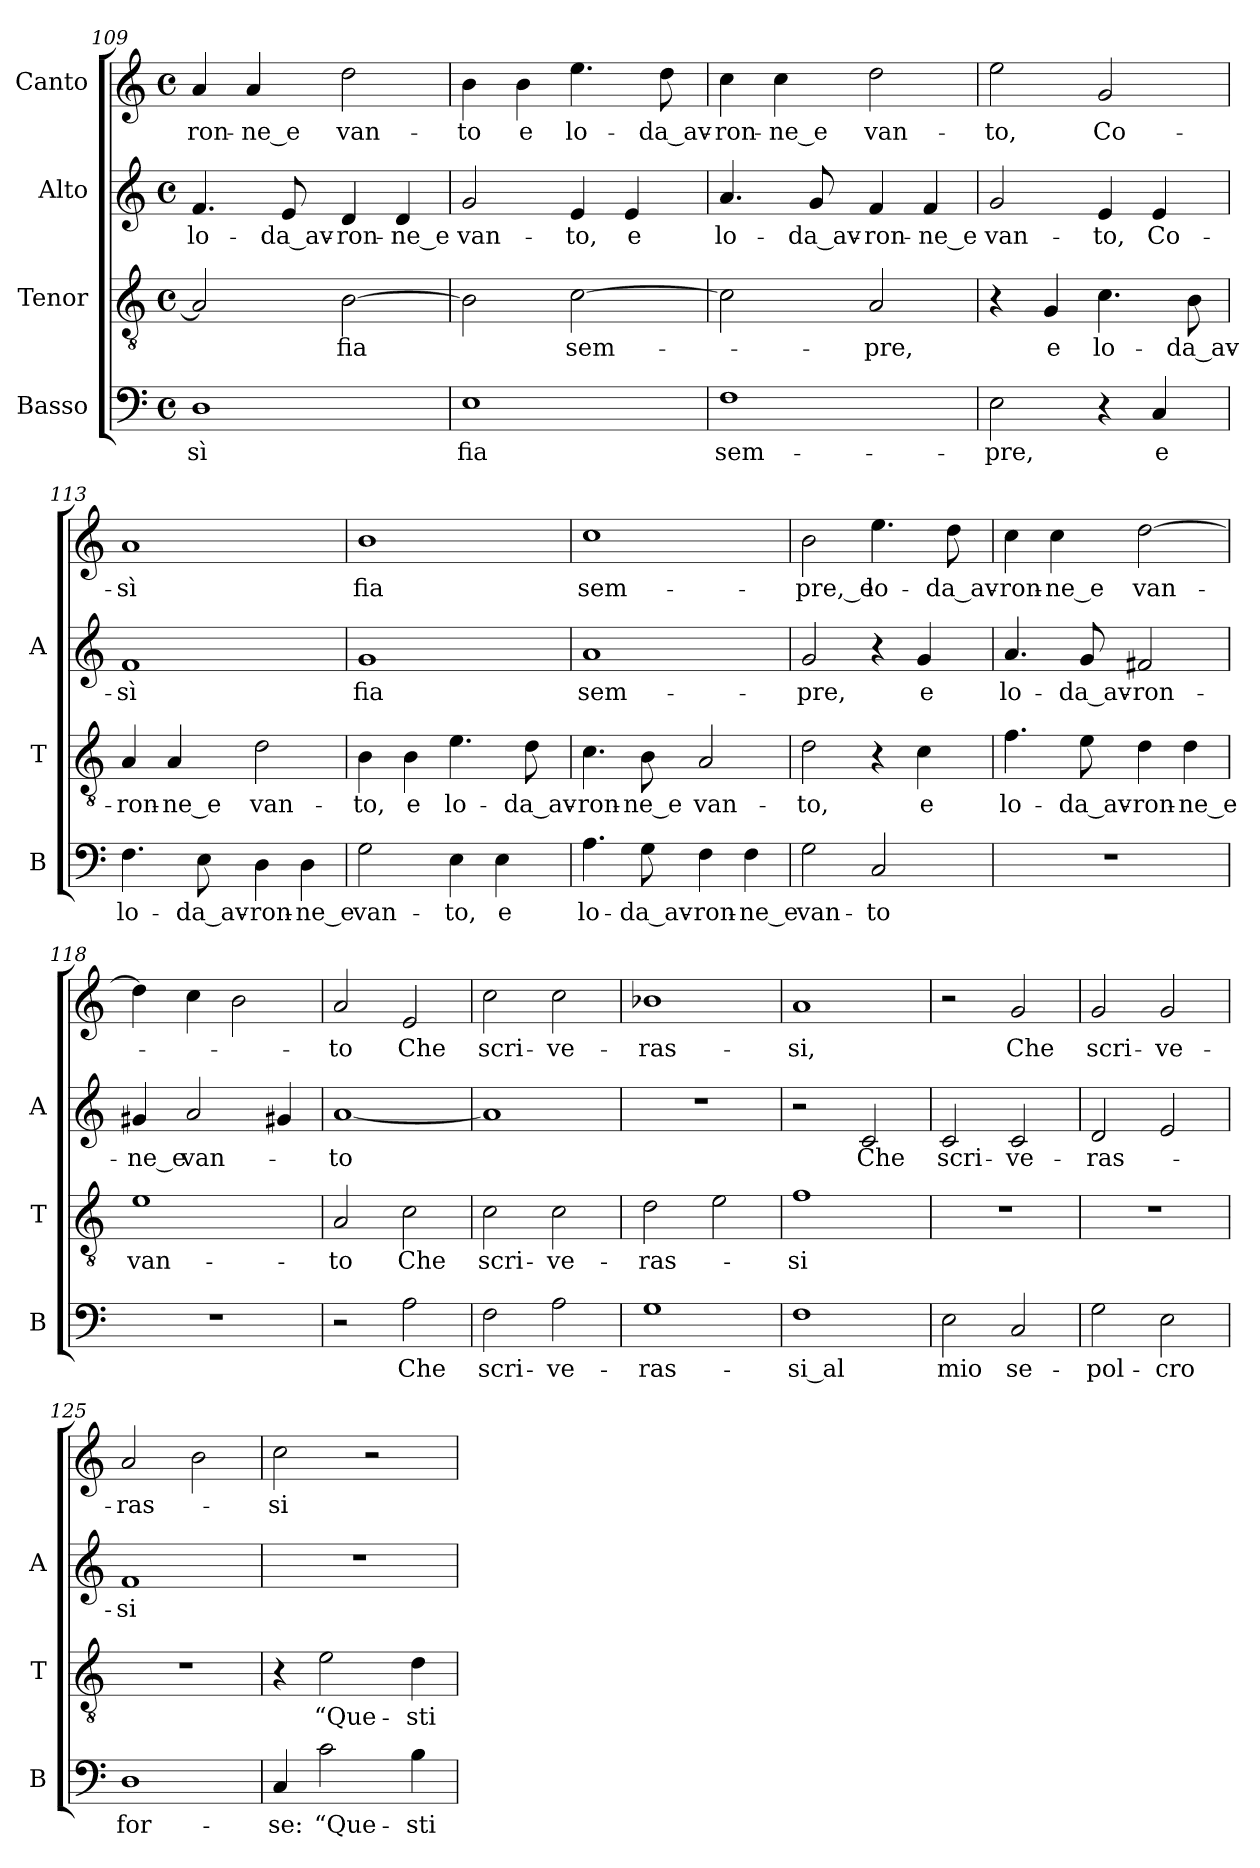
**kern	**text	**kern	**text	**kern	**text	**kern	**text
*part4	*part4	*part3	*part3	*part2	*part2	*part1	*part1
*staff4	*staff4	*staff3	*staff3	*staff2	*staff2	*staff1	*staff1
*I"Basso	*	*I"Tenor	*	*I"Alto	*	*I"Canto	*
*I'B	*	*I'T	*	*I'A	*	*	*
*clefF4	*	*clefGv2	*	*clefG2	*	*clefG2	*
*k[]	*	*k[]	*	*k[]	*	*k[]	*
*C:	*	*C:	*	*C:	*	*C:	*
*M4/4	*	*M4/4	*	*M4/4	*	*M4/4	*
*met(c)	*	*met(c)	*	*met(c)	*	*met(c)	*
=109	=109	=109	=109	=109	=109	=109	=109
1D	-sì	2A]	.	4.f	lo-	4a	ron-
.	.	.	.	.	.	4a	-ne_e
.	.	.	.	8e	da_av-	.	.
.	.	[2B	-fia	4d	ron-	2dd	van-
.	.	.	.	4d	-ne_e	.	.
=110	=110	=110	=110	=110	=110	=110	=110
1E	-fia	2B]	.	2g	van-	4b	-to
.	.	.	.	.	.	4b	-e
.	.	[2c	sem-	4e	-to,	4.ee	lo-
.	.	.	.	4e	-e	.	.
.	.	.	.	.	.	8dd	da_av-
=111	=111	=111	=111	=111	=111	=111	=111
1F	sem-	2c]	.	4.a	lo-	4cc	ron-
.	.	.	.	.	.	4cc	-ne_e
.	.	.	.	8g	da_av-	.	.
.	.	2A	-pre,	4f	ron-	2dd	van-
.	.	.	.	4f	-ne_e	.	.
=112	=112	=112	=112	=112	=112	=112	=112
2E	-pre,	4r	.	2g	van-	2ee	-to,
.	.	4G	-e	.	.	.	.
4r	.	4.c	lo-	4e	-to,	2g	Co-
4C	-e	.	.	4e	Co-	.	.
.	.	8B	da_av-	.	.	.	.
=113	=113	=113	=113	=113	=113	=113	=113
4.F	lo-	4A	ron-	1f	-sì	1a	-sì
.	.	4A	-ne_e	.	.	.	.
8E	da_av-	.	.	.	.	.	.
4D	ron-	2d	van-	.	.	.	.
4D	-ne_e	.	.	.	.	.	.
=114	=114	=114	=114	=114	=114	=114	=114
2G	van-	4B	-to,	1g	-fia	1b	-fia
.	.	4B	-e	.	.	.	.
4E	-to,	4.e	lo-	.	.	.	.
4E	-e	.	.	.	.	.	.
.	.	8d	da_av-	.	.	.	.
=115	=115	=115	=115	=115	=115	=115	=115
4.A	lo-	4.c	ron-	1a	sem-	1cc	sem-
8G	da_av-	8B	-ne_e	.	.	.	.
4F	ron-	2A	van-	.	.	.	.
4F	-ne_e	.	.	.	.	.	.
=116	=116	=116	=116	=116	=116	=116	=116
2G	van-	2d	-to,	2g	-pre,	2b	-pre,_e
2C	-to	4r	.	4r	.	4.ee	lo-
.	.	4c	-e	4g	-e	.	.
.	.	.	.	.	.	8dd	da_av-
=117	=117	=117	=117	=117	=117	=117	=117
1r	.	4.f	lo-	4.a	lo-	4cc	ron-
.	.	.	.	.	.	4cc	-ne_e
.	.	8e	da_av-	8g	da_av-	.	.
.	.	4d	ron-	2f#X	ron-	[2dd	van-
.	.	4d	-ne_e	.	.	.	.
=118	=118	=118	=118	=118	=118	=118	=118
1r	.	1e	van-	4g#X	-ne_e	4dd]	.
.	.	.	.	2a	van-	4cc	.
.	.	.	.	.	.	2b	.
.	.	.	.	4g#X	.	.	.
=119	=119	=119	=119	=119	=119	=119	=119
2r	.	2A	-to	[1a	-to	2a	-to
2A	-Che	2c	-Che	.	.	2e	-Che
=120	=120	=120	=120	=120	=120	=120	=120
2F	scri-	2c	scri-	1a]	.	2cc	scri-
2A	ve-	2c	ve-	.	.	2cc	ve-
!!LO:PB:g=z
=121	=121	=121	=121	=121	=121	=121	=121
1G	ras-	2d	ras-	1r	.	1b-X	ras-
.	.	2e	.	.	.	.	.
=122	=122	=122	=122	=122	=122	=122	=122
1F	-si_al	1f	-si	2r	.	1a	-si,
.	.	.	.	2c	-Che	.	.
=123	=123	=123	=123	=123	=123	=123	=123
2E	-mio	1r	.	2c	scri-	2r	.
2C	se-	.	.	2c	ve-	2g	-Che
=124	=124	=124	=124	=124	=124	=124	=124
2G	pol-	1r	.	2d	ras-	2g	scri-
2E	-cro	.	.	2e	.	2g	ve-
=125	=125	=125	=125	=125	=125	=125	=125
1D	for-	1r	.	1f	-si	2a	ras-
.	.	.	.	.	.	2b	.
=126	=126	=126	=126	=126	=126	=126	=126
4C	-se:	4r	.	1r	.	2cc	-si
2c	“Que-	2e	“Que-	.	.	.	.
.	.	.	.	.	.	2r	.
4B	-sti	4d	-sti	.	.	.	.
=	=	=	=	=	=	=	=
*-	*-	*-	*-	*-	*-	*-	*-
